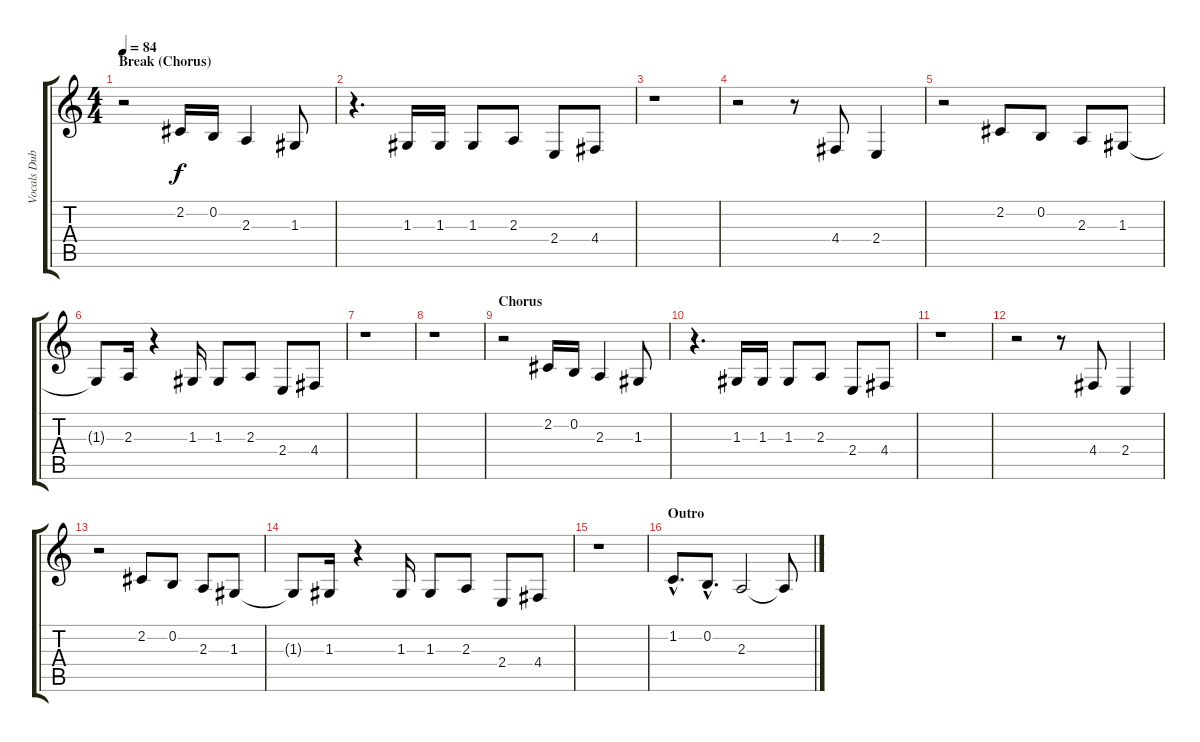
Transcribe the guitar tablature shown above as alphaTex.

\track ("Vocals Dub" "Vocals Dub") {instrument trombone}
\staff {score tabs}
\tuning (E4 B3 G3 D3 A2 E2) {hide}
\ts (4 4)
\section ("" "Break (Chorus)")
\tempo 84
\clef g2
\ks c
r.2{dy f} 2.2.16 0.2.16 2.3.4 1.3.8 |
r.4{d} 1.3.16 1.3.16 1.3.8 2.3.8 2.4.8 4.4.8 |
r.1 |
r.2 r.8 4.4.8 2.4.4 |
r.2 2.2.8 0.2.8 2.3.8 1.3.8 |
1.3{t}.8 2.3.16 r.4 1.3.16 1.3.8 2.3.8 2.4.8 4.4.8 |
r.1 |
r.1 |
\section ("" "Chorus")
r.2 2.2.16 0.2.16 2.3.4 1.3.8 |
r.4{d} 1.3.16 1.3.16 1.3.8 2.3.8 2.4.8 4.4.8 |
r.1 |
r.2 r.8 4.4.8 2.4.4 |
r.2 2.2.8 0.2.8 2.3.8 1.3.8 |
1.3{t}.8 1.3.16 r.4 1.3.16 1.3.8 2.3.8 2.4.8 4.4.8 |
r.1 |
\section ("" "Outro")
1.2{hac}.8{d} 0.2{hac}.8{d} 2.3.2 2.3{t}.8
